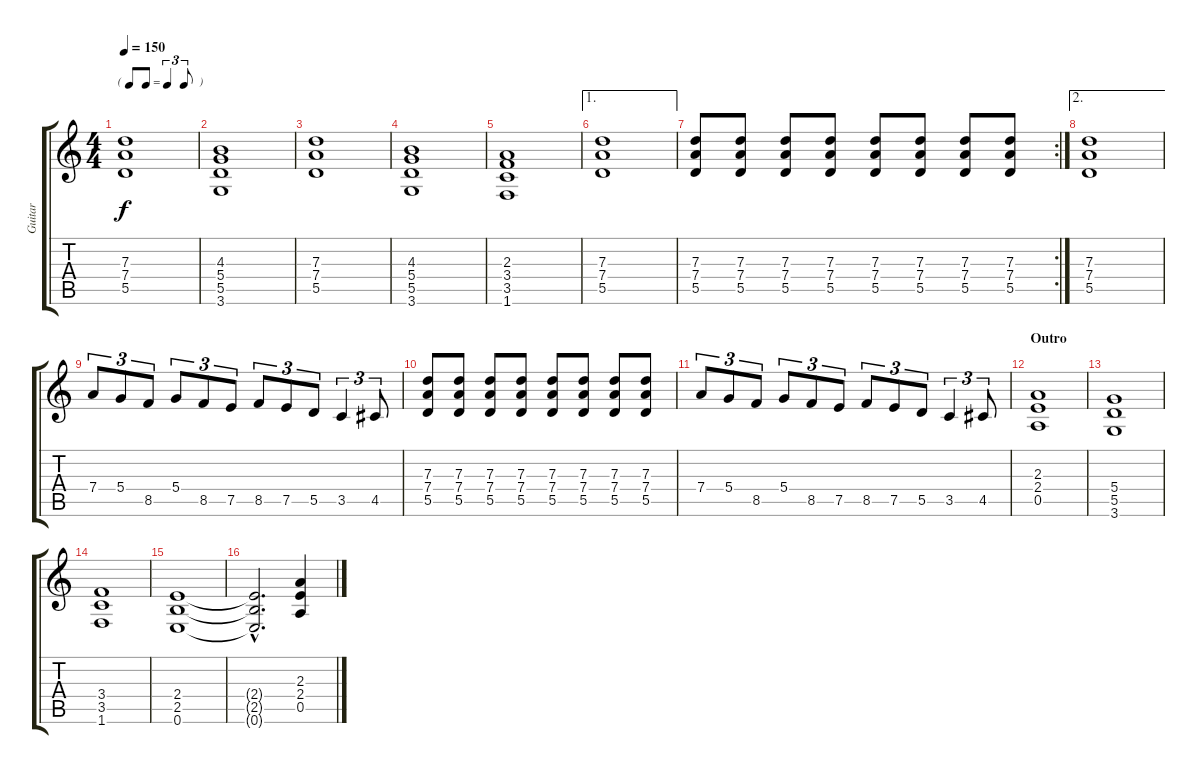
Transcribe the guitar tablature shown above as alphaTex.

\track ("Guitar" "Guitar") {instrument overdrivenguitar}
\staff {score tabs}
\tuning (E4 B3 G3 D3 A2 E2) {hide}
\ts (4 4)
\tf triplet8th
\tempo 150
\clef g2
\ks c
(7.3 7.4 5.5).1{dy f} |
(4.3 5.4 5.5 3.6).1 |
(7.3 7.4 5.5).1 |
(4.3 5.4 5.5 3.6).1 |
(2.3 3.4 3.5 1.6).1 |
\ae 1
(7.3 7.4 5.5).1 |
\rc 2
(7.3 7.4 5.5).8 (7.3 7.4 5.5).8 (7.3 7.4 5.5).8 (7.3 7.4 5.5).8 (7.3 7.4 5.5).8 (7.3 7.4 5.5).8 (7.3 7.4 5.5).8 (7.3 7.4 5.5).8 |
\ae 2
(7.3 7.4 5.5).1 |
7.4.8{tu (3 2)} 5.4.8{tu (3 2)} 8.5.8{tu (3 2)} 5.4.8{tu (3 2)} 8.5.8{tu (3 2)} 7.5.8{tu (3 2)} 8.5.8{tu (3 2)} 7.5.8{tu (3 2)} 5.5.8{tu (3 2)} 3.5.4{tu (3 2)} 4.5.8{tu (3 2)} |
(7.3 7.4 5.5).8 (7.3 7.4 5.5).8 (7.3 7.4 5.5).8 (7.3 7.4 5.5).8 (7.3 7.4 5.5).8 (7.3 7.4 5.5).8 (7.3 7.4 5.5).8 (7.3 7.4 5.5).8 |
7.4.8{tu (3 2)} 5.4.8{tu (3 2)} 8.5.8{tu (3 2)} 5.4.8{tu (3 2)} 8.5.8{tu (3 2)} 7.5.8{tu (3 2)} 8.5.8{tu (3 2)} 7.5.8{tu (3 2)} 5.5.8{tu (3 2)} 3.5.4{tu (3 2)} 4.5.8{tu (3 2)} |
\section ("" "Outro")
(2.3 2.4 0.5).1 |
(5.4 5.5 3.6).1 |
(3.4 3.5 1.6).1 |
(2.4 2.5 0.6).1 |
(2.4{hac t} 2.5{hac t} 0.6{hac t}).2{d} (2.3 2.4 0.5).4
